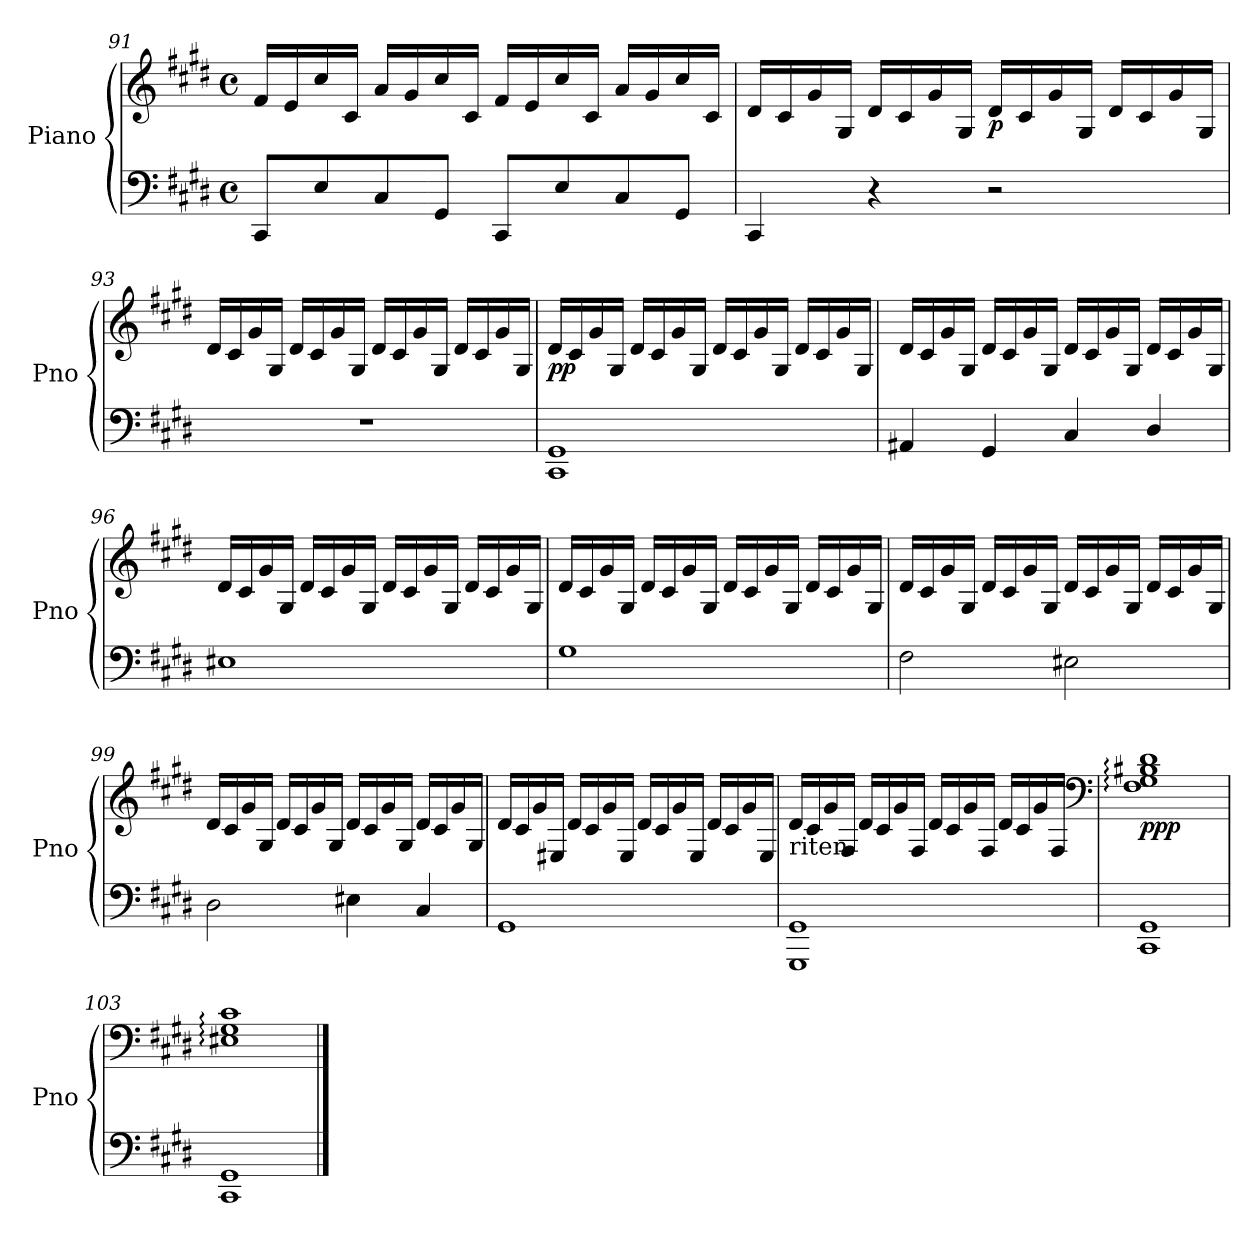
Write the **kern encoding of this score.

**kern	**kern	**dynam
*part1	*part1	*part1
*staff2	*staff1	*staff1/2
*I"Piano	*	*
*I'Pno	*	*
*clefF4	*clefG2	*
*k[f#c#g#d#]	*k[f#c#g#d#]	*
*E:	*E:	*
*M4/4	*M4/4	*
*met(c)	*met(c)	*
=91	=91	=91
8CC#/L	16f#/LL	.
.	16e/	.
8E/	16cc#/	.
.	16c#/JJ	.
8C#/	16a/LL	.
.	16g#/	.
8GG#/J	16cc#/	.
.	16c#/JJ	.
8CC#/L	16f#/LL	.
.	16e/	.
8E/	16cc#/	.
.	16c#/JJ	.
8C#/	16a/LL	.
.	16g#/	.
8GG#/J	16cc#/	.
.	16c#/JJ	.
=92	=92	=92
4CC#/	16d#/LL	.
.	16c#/	.
.	16g#/	.
.	16G#/JJ	.
4r	16d#/LL	.
.	16c#/	.
.	16g#/	.
.	16G#/JJ	.
!	!	!LO:DY:b
2r	16d#/LL	p
.	16c#/	.
.	16g#/	.
.	16G#/JJ	.
.	16d#/LL	.
.	16c#/	.
.	16g#/	.
.	16G#/JJ	.
!!LO:LB:g=z
=93	=93	=93
1r	16d#/LL	.
.	16c#/	.
.	16g#/	.
.	16G#/JJ	.
.	16d#/LL	.
.	16c#/	.
.	16g#/	.
.	16G#/JJ	.
.	16d#/LL	.
.	16c#/	.
.	16g#/	.
.	16G#/JJ	.
.	16d#/LL	.
.	16c#/	.
.	16g#/	.
.	16G#/JJ	.
=94	=94	=94
!	!	!LO:DY:b
1CC# 1GG#	16d#/LL	pp
.	16c#/	.
.	16g#/	.
.	16G#/JJ	.
.	16d#/LL	.
.	16c#/	.
.	16g#/	.
.	16G#/JJ	.
.	16d#/LL	.
.	16c#/	.
.	16g#/	.
.	16G#/JJ	.
.	16d#/LL	.
.	16c#/	.
.	16g#/	.
.	16G#/JJ	.
=95	=95	=95
4AA#X/	16d#/LL	.
.	16c#/	.
.	16g#/	.
.	16G#/JJ	.
4GG#/	16d#/LL	.
.	16c#/	.
.	16g#/	.
.	16G#/JJ	.
4C#/	16d#/LL	.
.	16c#/	.
.	16g#/	.
.	16G#/JJ	.
4D#/	16d#/LL	.
.	16c#/	.
.	16g#/	.
.	16G#/JJ	.
!!LO:LB:g=z
=96	=96	=96
1E#X	16d#/LL	.
.	16c#/	.
.	16g#/	.
.	16G#/JJ	.
.	16d#/LL	.
.	16c#/	.
.	16g#/	.
.	16G#/JJ	.
.	16d#/LL	.
.	16c#/	.
.	16g#/	.
.	16G#/JJ	.
.	16d#/LL	.
.	16c#/	.
.	16g#/	.
.	16G#/JJ	.
=97	=97	=97
1G#	16d#/LL	.
.	16c#/	.
.	16g#/	.
.	16G#/JJ	.
.	16d#/LL	.
.	16c#/	.
.	16g#/	.
.	16G#/JJ	.
.	16d#/LL	.
.	16c#/	.
.	16g#/	.
.	16G#/JJ	.
.	16d#/LL	.
.	16c#/	.
.	16g#/	.
.	16G#/JJ	.
=98	=98	=98
2F#\	16d#/LL	.
.	16c#/	.
.	16g#/	.
.	16G#/JJ	.
.	16d#/LL	.
.	16c#/	.
.	16g#/	.
.	16G#/JJ	.
2E#X\	16d#/LL	.
.	16c#/	.
.	16g#/	.
.	16G#/JJ	.
.	16d#/LL	.
.	16c#/	.
.	16g#/	.
.	16G#/JJ	.
!!LO:LB:g=z
=99	=99	=99
2D#\	16d#/LL	.
.	16c#/	.
.	16g#/	.
.	16G#/JJ	.
.	16d#/LL	.
.	16c#/	.
.	16g#/	.
.	16G#/JJ	.
4E#X\	16d#/LL	.
.	16c#/	.
.	16g#/	.
.	16G#/JJ	.
4C#/	16d#/LL	.
.	16c#/	.
.	16g#/	.
.	16G#/JJ	.
=100	=100	=100
1GG#	16d#/LL	.
.	16c#/	.
.	16g#/	.
.	16E#X/JJ	.
.	16d#/LL	.
.	16c#/	.
.	16g#/	.
.	16E#/JJ	.
.	16d#/LL	.
.	16c#/	.
.	16g#/	.
.	16E#/JJ	.
.	16d#/LL	.
.	16c#/	.
.	16g#/	.
.	16E#/JJ	.
=101	=101	=101
!	!LO:TX:b:t=riten.	!
1GGG# 1GG#	16d#/LL	.
.	16c#/	.
.	16g#/	.
.	16F#/JJ	.
.	16d#/LL	.
.	16c#/	.
.	16g#/	.
.	16F#/JJ	.
.	16d#/LL	.
.	16c#/	.
.	16g#/	.
.	16F#/JJ	.
.	16d#/LL	.
.	16c#/	.
.	16g#/	.
.	16F#/JJ	.
*	*clefF4	*
!!LO:PB:g=z
=102	=102	=102
!	!	!LO:DY:b
1CC# 1GG#	1F#: 1G#: 1B#X: 1d#:	ppp
=103	=103	=103
1CC# 1GG#	1E#X: 1G#: 1c#:	.
==	==	==
*-	*-	*-
